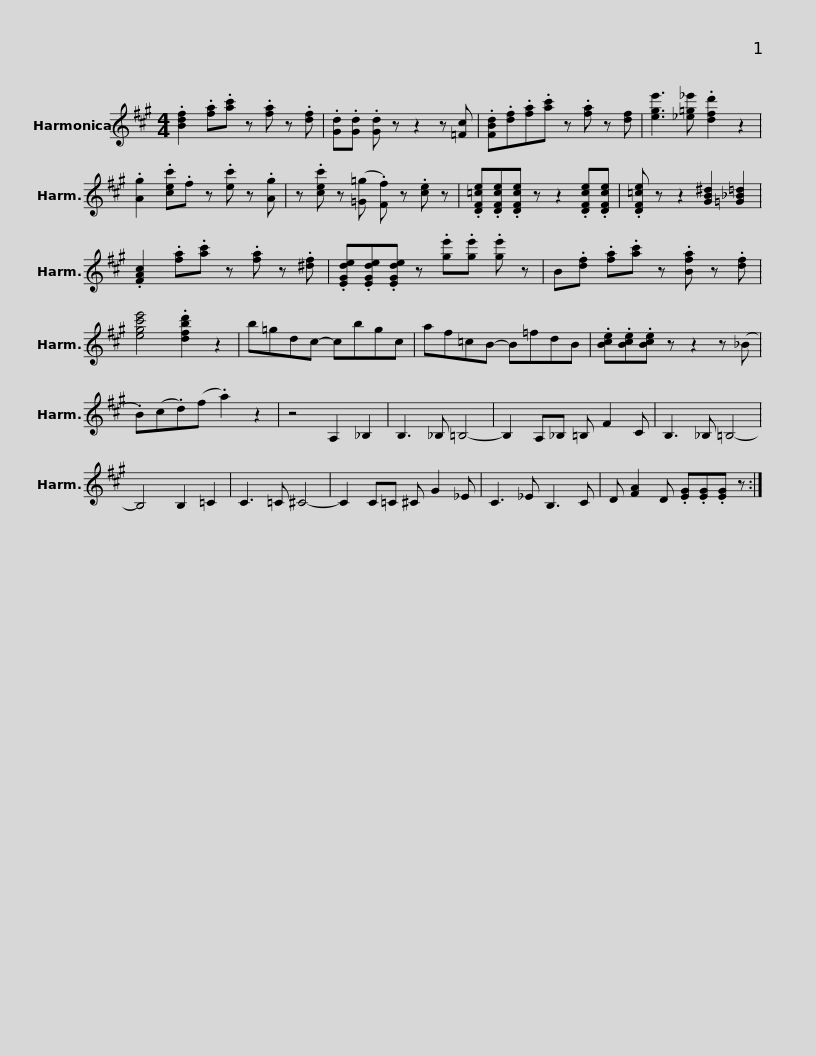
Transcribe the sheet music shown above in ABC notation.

X:1
L:1/8
M:4/4
I:linebreak $
K:A
V:1 treble
V:1
 .[Bdf]2 .[fa].[ac'] z .[fa] z .[df] | .[Gd].[Gd] .[Gd] z z2 z [=Fc] | .[FBd].[df].[fa].[ac'] z .[fa] z [df] | [ege']3 [_e=g_e'] .[dfd']2 z2 | .[Ag]2 .[cec'].f z .[ec'] z .[Ag] |$ %5
 z .[cec'] z ([=G=g] .[Ff]) z .[ce] z | .[DF=ce].[DFce].[DFce] z z2 .[DFce].[DFce] | .[DF=ce] z z2 [GB^d]2 [=G_B=d]2 | .[FAc]2 .[fa].[ac'] z .[fa] z .[^df] | .[EGde].[EGde].[EGde] z .[ge'].[ge'] .[ge'] z |$ %10
 B.[df] .[fa].[ac'] z .[Bfa] z .[df] | [egc'e']4 .[dfbd']2 z2 | b=gdc- cbgc | af=cB- B=fdB | .[Bce].[Bce].[Bce] z z2 z (_B | %15
 .B)(c.d)(f .a2) z2 |$ z4 A,2 _B,2 | B,3 _B, =B,4- | B,2 A,_B, =B, F2 C | B,3 _B, =B,4- | %20
 B,4 B,2 =C2 | C3 =C ^C4- |$ C2 C=C ^C G2 _E | C3 _E B,3 C | D [FA]2 D .[EG].[EG].[EG] z :| %25
